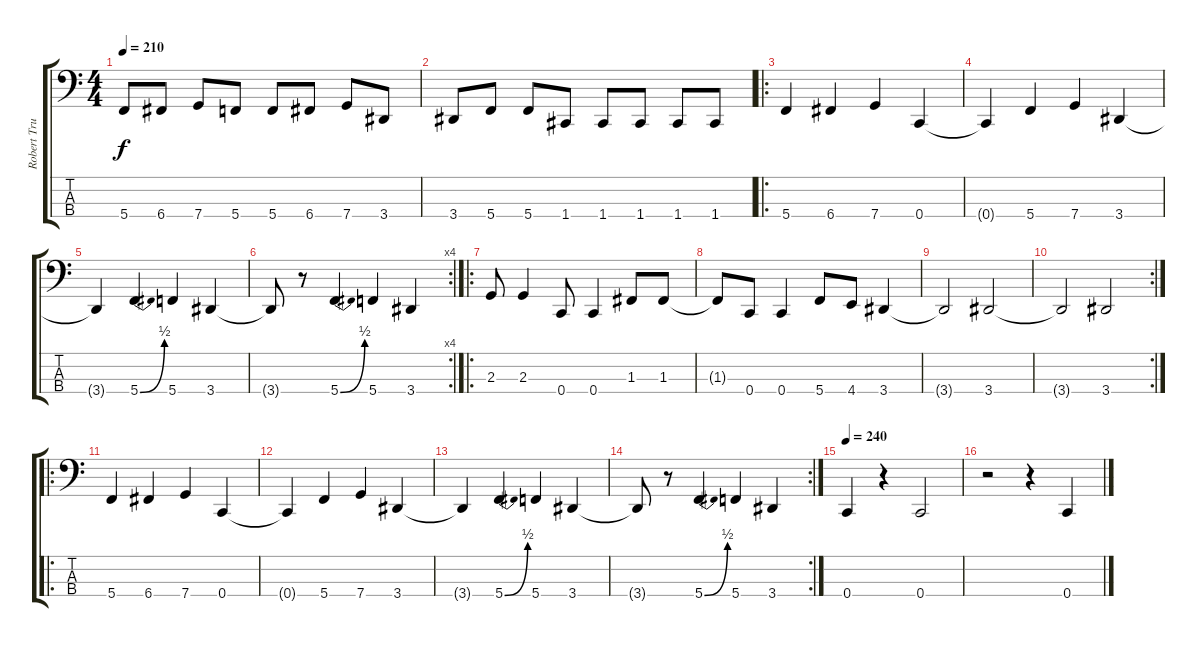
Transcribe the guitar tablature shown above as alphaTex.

\track ("Robert Trujillo" "Robert Tru") {instrument slapbass2}
\staff {score tabs}
\tuning (Eb2 Bb1 F1 C1) {hide}
\ts (4 4)
\tempo 210
\clef f4
\ks c
5.4.8{dy f} 6.4.8 7.4.8 5.4.8 5.4.8 6.4.8 7.4.8 3.4.8 |
3.4.8 5.4.8 5.4.8 1.4.8 1.4.8 1.4.8 1.4.8 1.4.8 |
\ro
5.4.4 6.4.4 7.4.4 0.4.4 |
0.4{t}.4 5.4.4 7.4.4 3.4.4 |
3.4{t}.4 5.4{be (bend 0 0 60 2)}.4 5.4.4 3.4.4 |
\rc 4
3.4{t}.8 r.8 5.4{be (bend 0 0 60 2)}.4 5.4.4 3.4.4 |
\ro
2.3.8 2.3.4 0.4.8 0.4.4 1.3.8 1.3.8 |
1.3{t}.8 0.4.8 0.4.4 5.4.8 4.4.8 3.4.4 |
3.4{t}.2 3.4.2 |
\rc 2
3.4{t}.2 3.4.2 |
\ro
5.4.4 6.4.4 7.4.4 0.4.4 |
0.4{t}.4 5.4.4 7.4.4 3.4.4 |
3.4{t}.4 5.4{be (bend 0 0 60 2)}.4 5.4.4 3.4.4 |
\rc 2
3.4{t}.8 r.8 5.4{be (bend 0 0 60 2)}.4 5.4.4 3.4.4 |
\tempo 240
0.4.4 r.4 0.4.2 |
r.2 r.4 0.4.4
